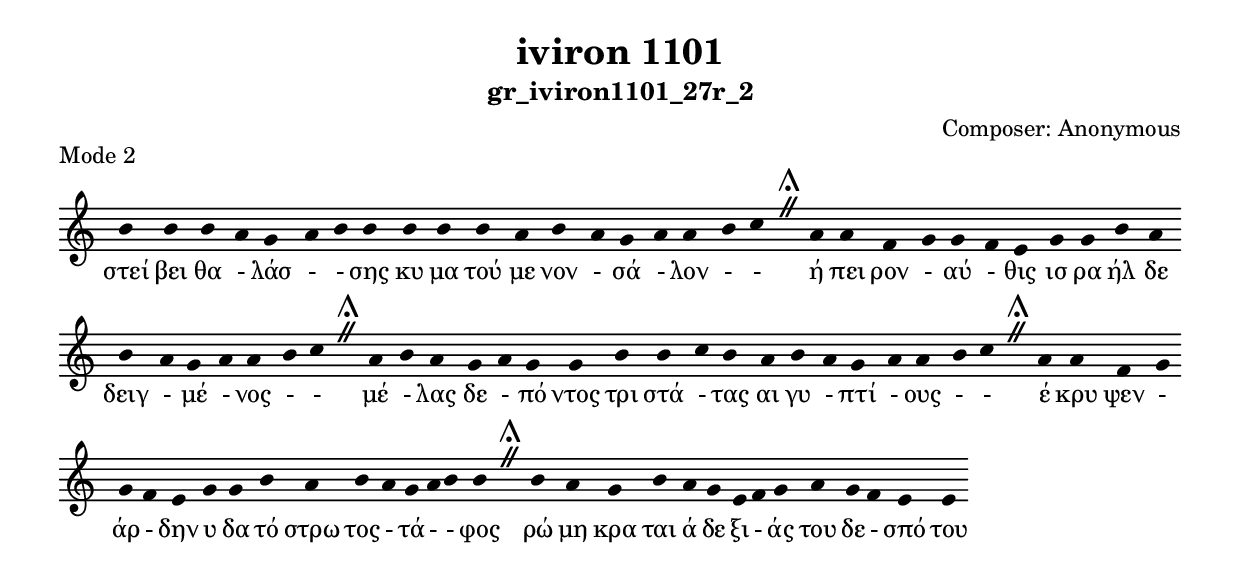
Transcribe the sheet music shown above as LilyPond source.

\include "gregorian.ly"

	\header {
 	  title = "iviron 1101"
	  subtitle = "gr_iviron1101_27r_2"
	  composer = "Composer: Αnonymous"
	  piece = "Mode 2"
	}

	chant = {
	  b'4 b'4 b'4 a'4 g'4 a'4 b'4 b'4 b'4 b'4 b'4 a'4 b'4 a'4 g'4 a'4 a'4 b'4 c''4 \divisioMaior
 a'4 a'4 f'4 g'4 g'4 f'4 e'4 g'4 g'4 b'4 a'4 b'4 a'4 g'4 a'4 a'4 b'4 c''4 \divisioMaior
 a'4 b'4 a'4 g'4 a'4 g'4 g'4 b'4 b'4 c''4 b'4 a'4 b'4 a'4 g'4 a'4 a'4 b'4 c''4 \divisioMaior
 a'4 a'4 f'4 g'4 g'4 f'4 e'4 g'4 g'4 b'4 a'4 b'4 a'4 g'4 a'4 b'4 b'4 \divisioMaior
 b'4 a'4 g'4 b'4 a'4 g'4 e'4 f'4 g'4 a'4 g'4 f'4 e'4 e'4\finalis
	}

	verba = \lyricmode {στεί βει θα - λάσ -  - σης κυ μα τού με νον - σά - λον -  - 
ή πει ρον - αύ - θις ισ ρα ήλ δε δειγ - μέ - νος -  - 
μέ - λας δε - πό ντος τρι στά - τας αι γυ - πτί - ους -  - 
έ κρυ ψεν - άρ - δην υ δα τό στρω τος - τά -  - φος 
ρώ μη κρα ται ά δε ξι - άς του δε - σπό του 
	}


	\score {
	  \new Staff <<
	  \new Voice = "melody" \chant
	  \new Lyrics = "one" \lyricsto melody \verba
	  >>
	  \layout {
	    \context {
	      \Staff
	      \remove "Time_signature_engraver"
	      \remove "Bar_engraver"
	    }
	    \context {
	      \Voice
	      \remove "Stem_engraver"
	    }
	  }
	}